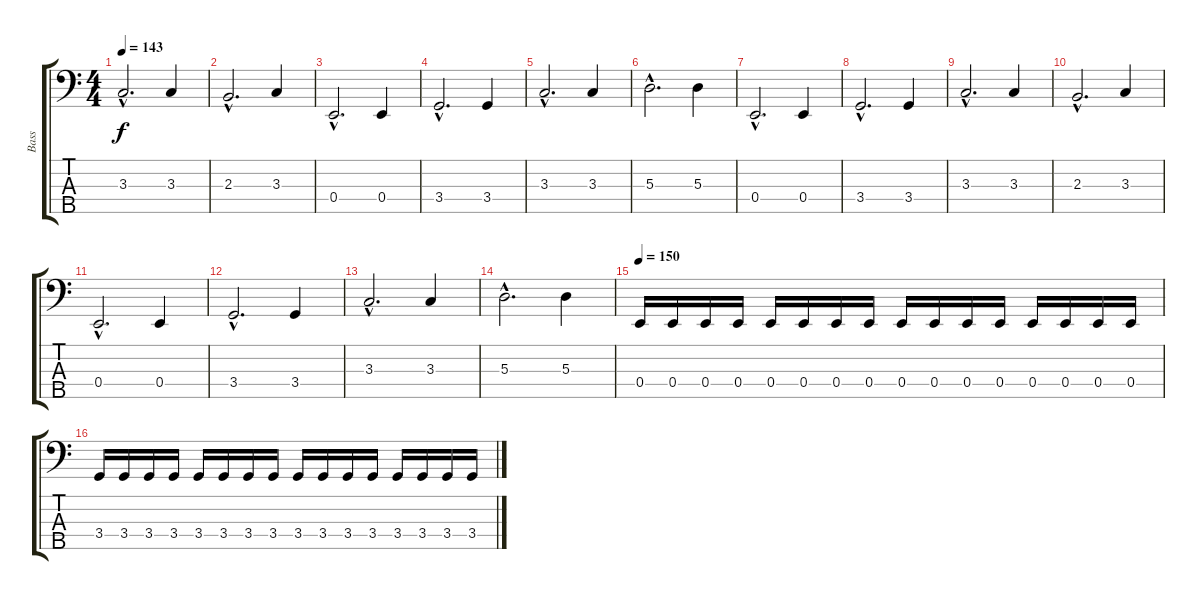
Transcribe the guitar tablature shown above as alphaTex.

\track ("Bass" "Bass") {instrument electricbasspick}
\staff {score tabs}
\tuning (G2 D2 A1 E1 B0) {hide}
\ts (4 4)
\tempo 143
\clef f4
\ks c
3.3{hac}.2{d dy f} 3.3.4 |
2.3{hac}.2{d} 3.3.4 |
0.4{hac}.2{d} 0.4.4 |
3.4{hac}.2{d} 3.4.4 |
3.3{hac}.2{d} 3.3.4 |
5.3{hac}.2{d} 5.3.4 |
0.4{hac}.2{d} 0.4.4 |
3.4{hac}.2{d} 3.4.4 |
3.3{hac}.2{d} 3.3.4 |
2.3{hac}.2{d} 3.3.4 |
0.4{hac}.2{d} 0.4.4 |
3.4{hac}.2{d} 3.4.4 |
3.3{hac}.2{d} 3.3.4 |
5.3{hac}.2{d} 5.3.4 |
\tempo 150
0.4.16 0.4.16 0.4.16 0.4.16 0.4.16 0.4.16 0.4.16 0.4.16 0.4.16 0.4.16 0.4.16 0.4.16 0.4.16 0.4.16 0.4.16 0.4.16 |
3.4.16 3.4.16 3.4.16 3.4.16 3.4.16 3.4.16 3.4.16 3.4.16 3.4.16 3.4.16 3.4.16 3.4.16 3.4.16 3.4.16 3.4.16 3.4.16
